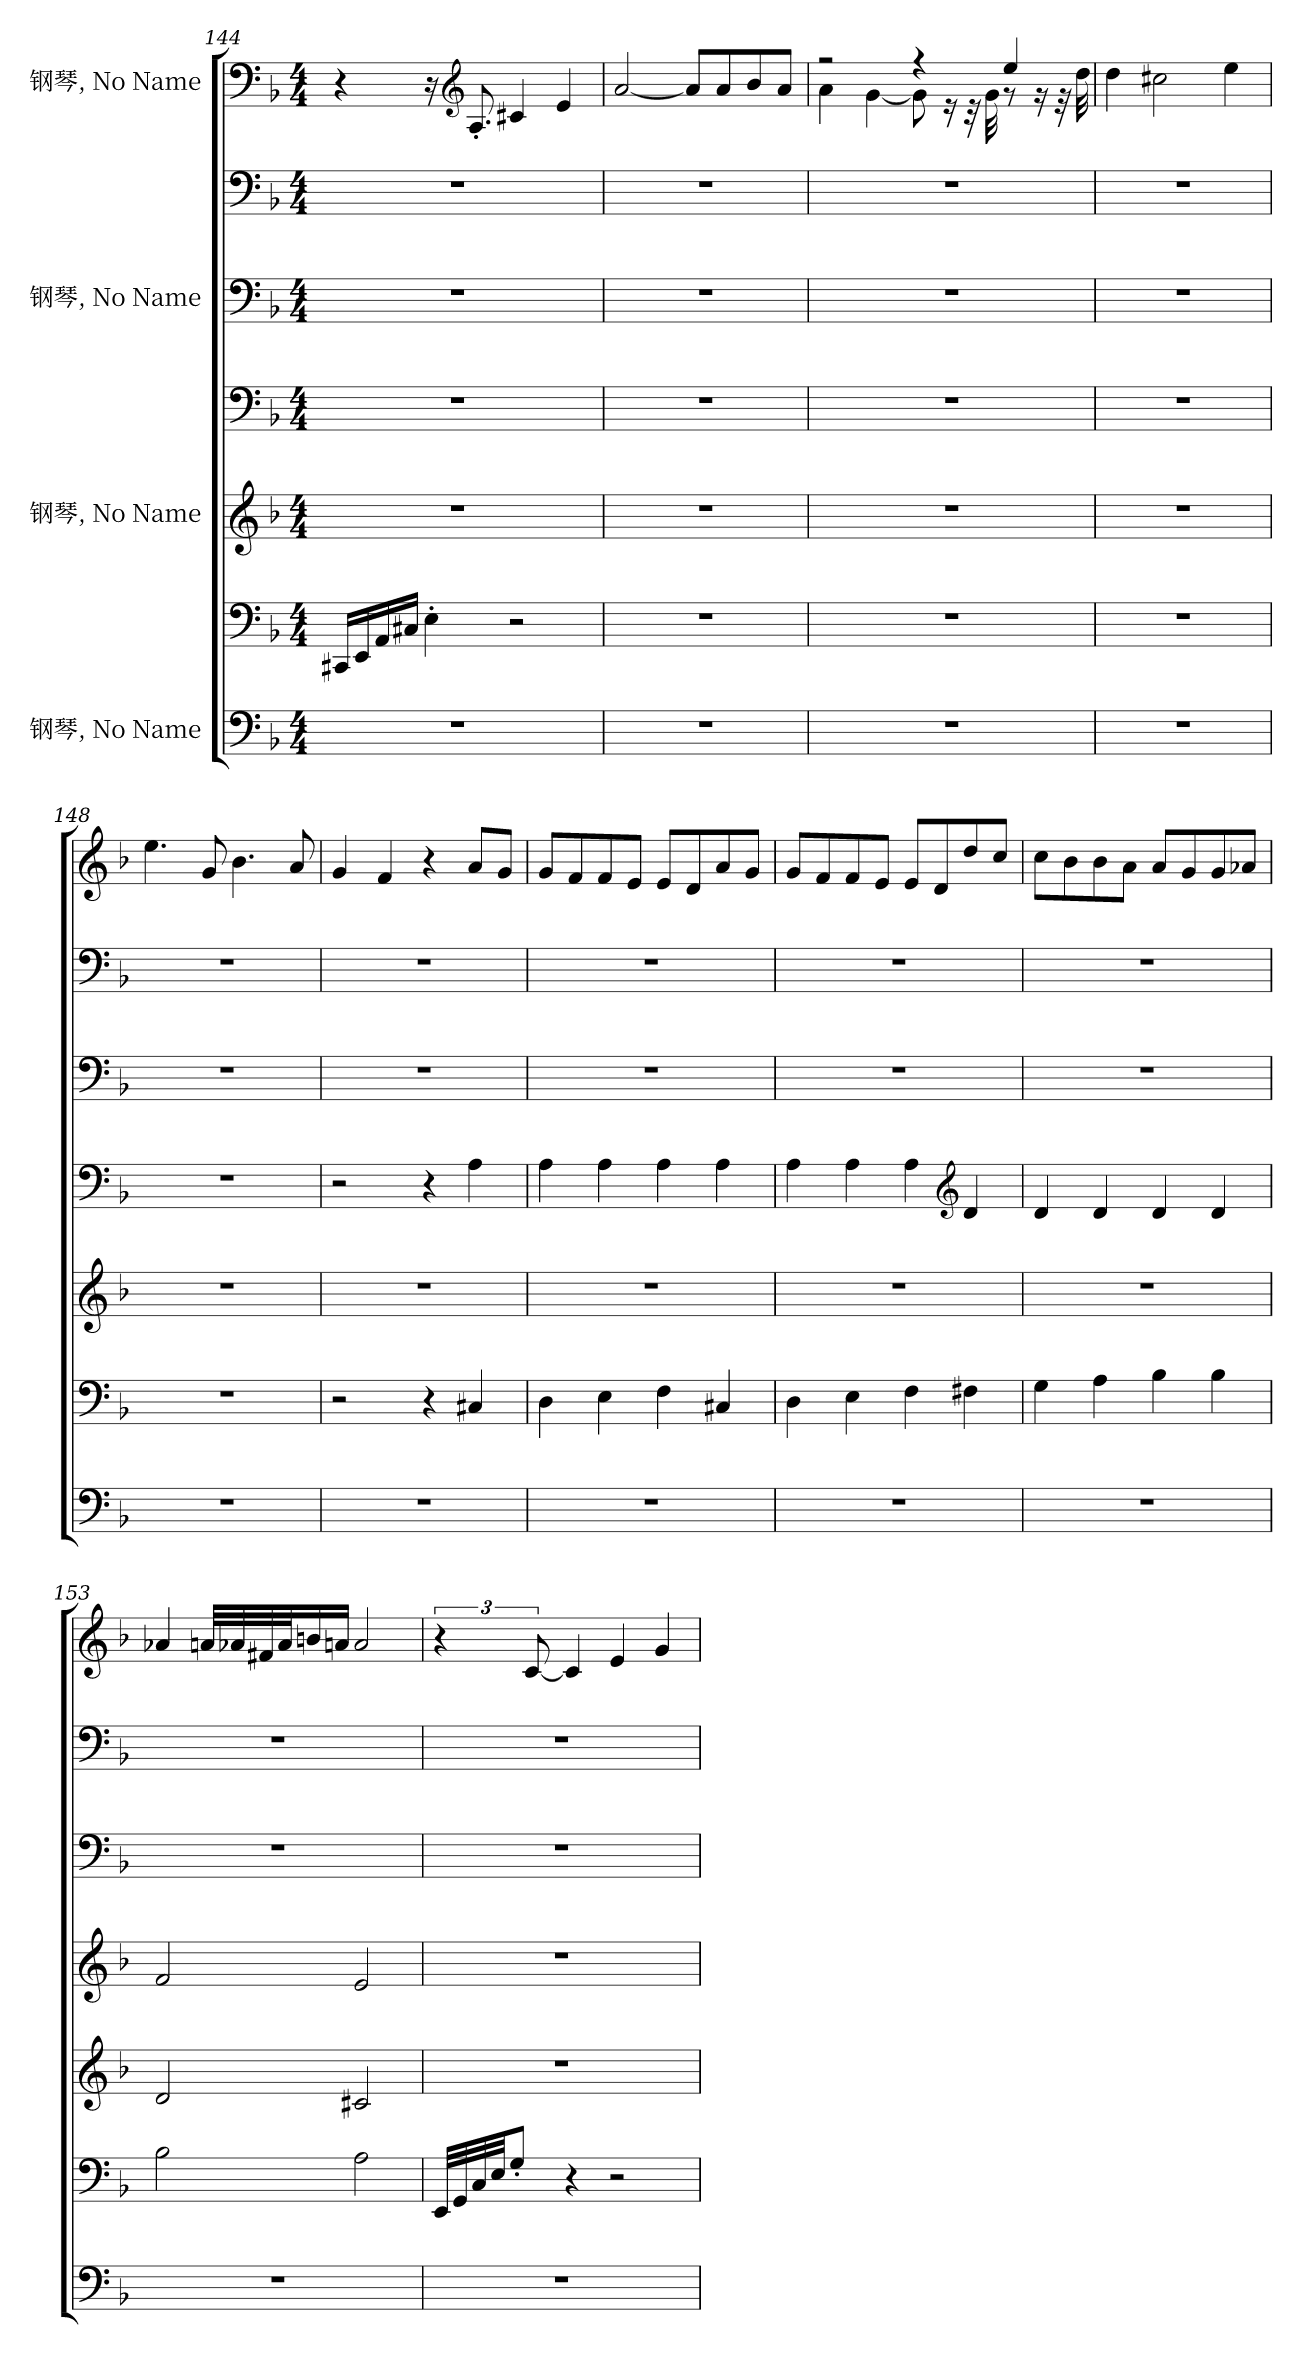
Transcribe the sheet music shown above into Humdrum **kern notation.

**kern	**kern	**kern	**kern	**kern	**kern	**kern
*part4	*part4	*part3	*part3	*part2	*part2	*part1
*staff7	*staff6	*staff5	*staff4	*staff3	*staff2	*staff1
*I"钢琴, No Name	*	*I"钢琴, No Name	*	*I"钢琴, No Name	*	*I"钢琴, No Name
*clefF4	*clefF4	*clefG2	*clefF4	*clefF4	*clefF4	*clefF4
*k[b-]	*k[b-]	*k[b-]	*k[b-]	*k[b-]	*k[b-]	*k[b-]
*M4/4	*M4/4	*M4/4	*M4/4	*M4/4	*M4/4	*M4/4
*MM104	*MM104	*MM104	*MM104	*MM104	*MM104	*MM104
=144	=144	=144	=144	=144	=144	=144
1r	16CC#X/LL	1r	1r	1r	1r	4r
.	16EE/	.	.	.	.	.
.	16AA/	.	.	.	.	.
.	16C#X/JJ	.	.	.	.	.
*	*	*	*	*	*	*MM96
.	4E'\	.	.	.	.	16r
*	*	*	*	*	*	*clefG2
*	*	*	*	*	*	*MM26
.	.	.	.	.	.	8.A'/
*	*	*	*	*	*	*MM67
.	2r	.	.	.	.	4c#X/
.	.	.	.	.	.	4e/
=145	=145	=145	=145	=145	=145	=145
*	*	*	*	*	*	*MM64
1r	1r	1r	1r	1r	1r	[2a/
.	.	.	.	.	.	8a/L]
*	*	*	*	*	*	*MM66
.	.	.	.	.	.	8a/
.	.	.	.	.	.	8b-/
*	*	*	*	*	*	*MM64
.	.	.	.	.	.	8a/J
!!LO:PB:g=z
=146	=146	=146	=146	=146	=146	=146
*	*	*	*	*	*	*MM66
*	*	*	*	*	*	*^
1r	1r	1r	1r	1r	1r	2r	4a\
.	.	.	.	.	.	.	[4g\
.	.	.	.	.	.	4r	8g\]
.	.	.	.	.	.	.	16r
.	.	.	.	.	.	.	32r
*	*	*	*	*	*	*MM58	*
.	.	.	.	.	.	.	32g\
*	*	*	*	*	*	*MM64	*
.	.	.	.	.	.	4ee/	8r
.	.	.	.	.	.	.	16r
*	*	*	*	*	*	*MM49	*
.	.	.	.	.	.	.	32r
.	.	.	.	.	.	.	32dd\
*	*	*	*	*	*	*v	*v
=147	=147	=147	=147	=147	=147	=147
*	*	*	*	*	*	*MM64
1r	1r	1r	1r	1r	1r	4dd\
.	.	.	.	.	.	2cc#X\
*	*	*	*	*	*	*MM60
.	.	.	.	.	.	4ee\
=148	=148	=148	=148	=148	=148	=148
*	*	*	*	*	*	*MM66
1r	1r	1r	1r	1r	1r	4.ee\
.	.	.	.	.	.	8g/
*	*	*	*	*	*	*MM66
.	.	.	.	.	.	4.b-\
.	.	.	.	.	.	8a/
=149	=149	=149	=149	=149	=149	=149
*	*	*	*	*	*	*MM60
1r	2r	1r	2r	1r	1r	4g/
.	.	.	.	.	.	4f/
.	4r	.	4r	.	.	4r
*	*	*	*	*	*	*MM247
.	4C#X/	.	4A\	.	.	8a/L
*	*	*	*	*	*	*MM249
.	.	.	.	.	.	8g/J
=150	=150	=150	=150	=150	=150	=150
1r	4D\	1r	4A\	1r	1r	8g/L
.	.	.	.	.	.	8f/
.	4E\	.	4A\	.	.	8f/
.	.	.	.	.	.	8e/J
.	4F\	.	4A\	.	.	8e/L
.	.	.	.	.	.	8d/
.	4C#X/	.	4A\	.	.	8a/
.	.	.	.	.	.	8g/J
!!LO:PB:g=z
=151	=151	=151	=151	=151	=151	=151
1r	4D\	1r	4A\	1r	1r	8g/L
.	.	.	.	.	.	8f/
.	4E\	.	4A\	.	.	8f/
.	.	.	.	.	.	8e/J
.	4F\	.	4A\	.	.	8e/L
.	.	.	.	.	.	8d/
*	*	*	*clefG2	*	*	*
.	4F#X\	.	4d/	.	.	8dd/
.	.	.	.	.	.	8cc/J
=152	=152	=152	=152	=152	=152	=152
1r	4G\	1r	4d/	1r	1r	8cc\L
.	.	.	.	.	.	8b-\
.	4A\	.	4d/	.	.	8b-\
.	.	.	.	.	.	8a\J
.	4B-\	.	4d/	.	.	8a/L
.	.	.	.	.	.	8g/
*	*	*	*	*	*	*MM215
.	4B-\	.	4d/	.	.	8g/
.	.	.	.	.	.	8a-X/J
=153	=153	=153	=153	=153	=153	=153
*	*	*	*	*	*	*MM44
1r	2B-\	2d/	2f/	1r	1r	4a-X/
*	*	*	*	*	*	*MM42
.	.	.	.	.	.	32an/LLL
.	.	.	.	.	.	32a-X/
.	.	.	.	.	.	32f#X/
*	*	*	*	*	*	*MM40
.	.	.	.	.	.	32a-/J
*	*	*	*	*	*	*MM23
.	.	.	.	.	.	16bn/
.	.	.	.	.	.	16an/JJ
*	*	*	*	*	*	*MM31
.	2A\	2c#X/	2e/	.	.	2a/
=154	=154	=154	=154	=154	=154	=154
*	*	*	*	*	*	*MM60
1r	32EE/LLL	1r	1r	1r	1r	6r
.	32GG/	.	.	.	.	.
.	32C/	.	.	.	.	.
.	32E/JJ	.	.	.	.	.
.	8G'/J	.	.	.	.	.
.	.	.	.	.	.	[12c/
.	4r	.	.	.	.	4c/]
*	*	*	*	*	*	*MM55
.	2r	.	.	.	.	4e/
*	*	*	*	*	*	*MM44
.	.	.	.	.	.	4g/
=	=	=	=	=	=	=
*-	*-	*-	*-	*-	*-	*-
